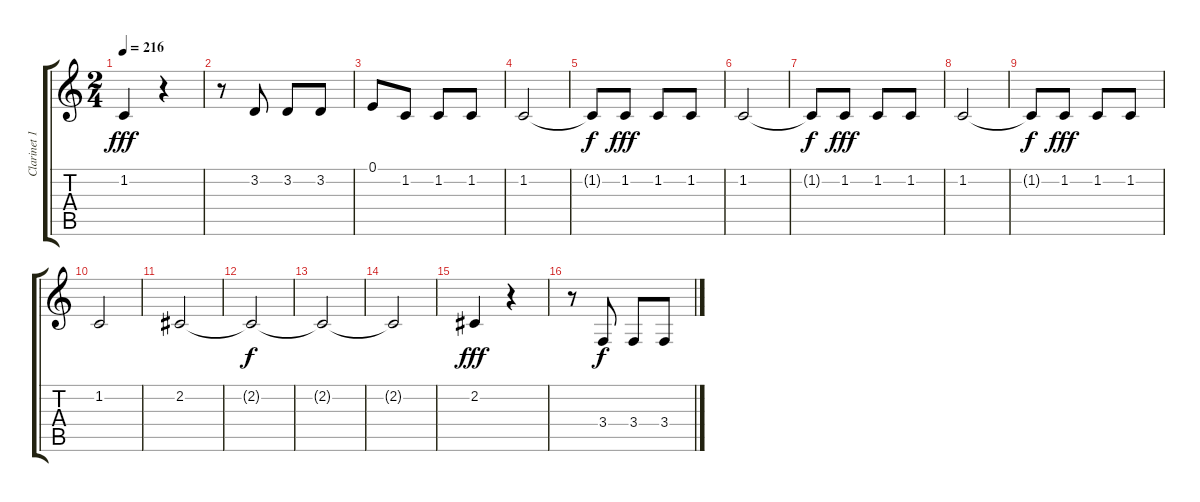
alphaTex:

\track ("Clarinet 1" "Clarinet 1") {instrument clarinet}
\staff {score tabs}
\tuning (E4 B3 G3 D3 A2 E2) {hide}
\ts (2 4)
\tempo 216
\clef g2
\ks c
1.2.4{dy fff} r.4 |
r.8 3.2.8 3.2.8 3.2.8 |
0.1.8 1.2.8 1.2.8 1.2.8 |
1.2.2 |
1.2{t}.8{dy f} 1.2.8{dy fff} 1.2.8 1.2.8 |
1.2.2 |
1.2{t}.8{dy f} 1.2.8{dy fff} 1.2.8 1.2.8 |
1.2.2 |
1.2{t}.8{dy f} 1.2.8{dy fff} 1.2.8 1.2.8 |
1.2.2 |
2.2.2 |
2.2{t}.2{dy f} |
2.2{t}.2 |
2.2{t}.2 |
2.2.4{dy fff} r.4 |
r.8 3.4.8{dy f} 3.4.8 3.4.8
